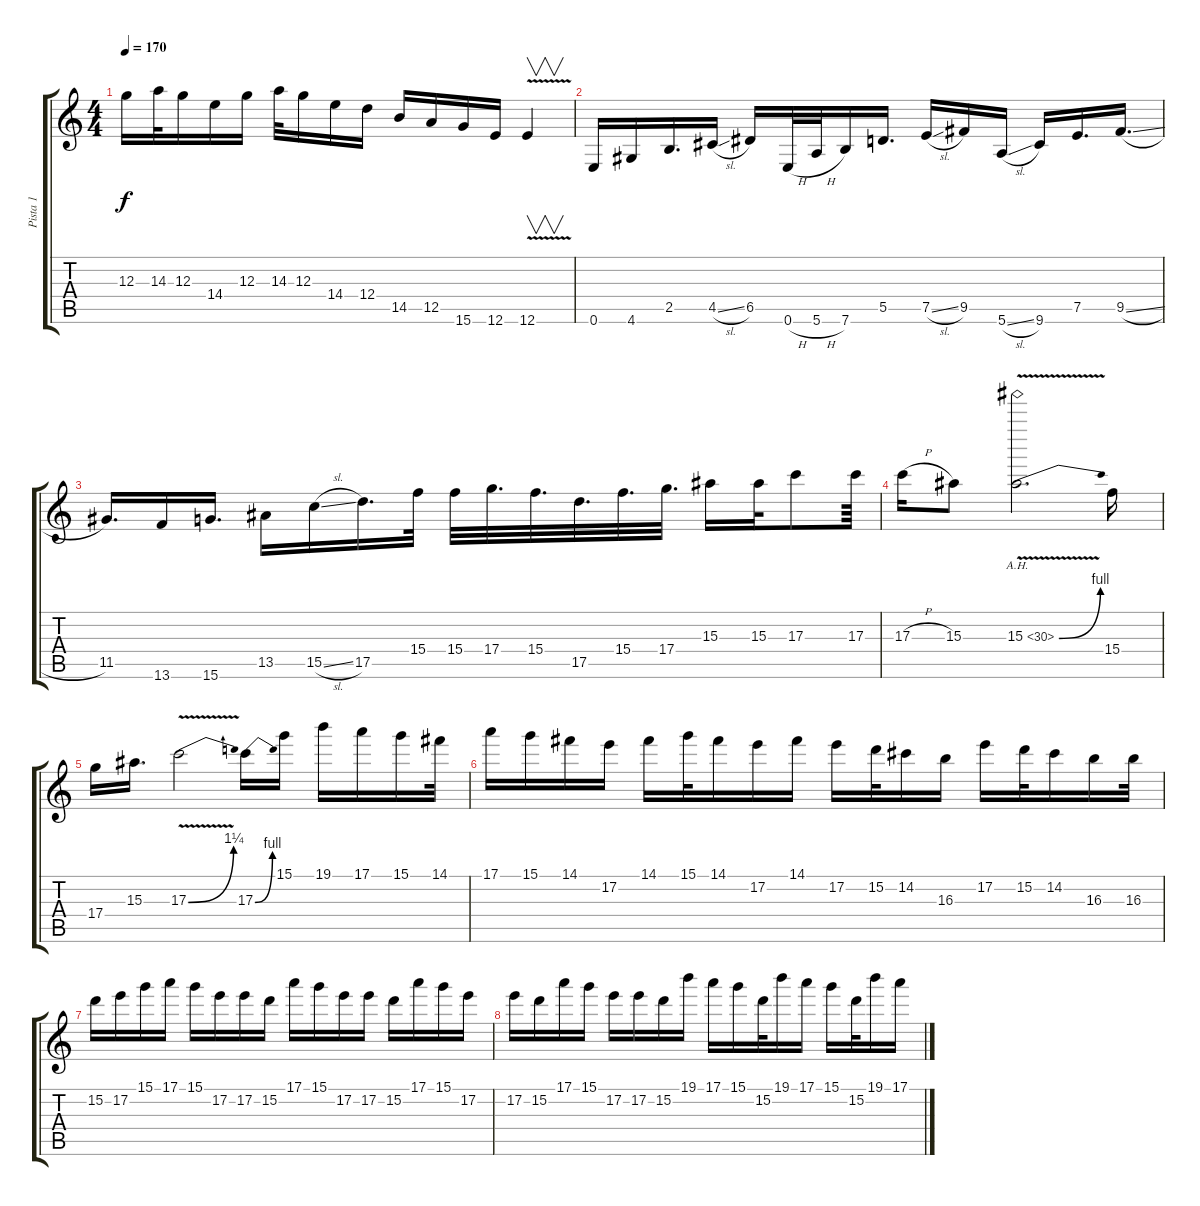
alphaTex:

\track ("Pista 1" "Pista 1") {instrument distortionguitar}
\staff {score tabs}
\tuning (E4 B3 G3 D3 A2 E2) {hide}
\ts (4 4)
\tempo 170
\clef g2
\ks c
12.3.16{dy f} 14.3.32 12.3.16 14.4.16 12.3.16 14.3.32 12.3.16 14.4.16 12.4.16 14.5.16 12.5.16 15.6.16 12.6.16 12.6{v}.4{v} |
0.6.16 4.6.16 2.5.16{d} 4.5{sl}.16 6.5.16 0.6{h}.32 5.6{h}.32 7.6.16 5.5.16{d} 7.5{sl}.16 9.5.16 5.6{sl}.16 9.6.16 7.5.16{d} 9.5{sl}.16{d} |
11.5.16{d} 13.6.16 15.6.16{d} 13.5.16 15.5{sl}.16 17.5.16{d} 15.4.32 15.4.32 17.4.32{d} 15.4.32{d} 17.5.32{d} 15.4.32{d} 17.4.32{d} 15.3.16 15.3.32 17.3.8 17.3.64 |
17.3{h}.16 15.3.8 15.3{be (bend 0 0 60 4) ah 15 v}.2{d} 15.4.16 |
17.4.16 15.3.16{d} 17.3{be (bend 0 0 60 5) v}.2 17.3{be (bend 0 0 60 4)}.16 15.1.16 19.1.16 17.1.16 15.1.16 14.1.32 |
17.1.16 15.1.16 14.1.16 17.2.16 14.1.16 15.1.32 14.1.16 17.2.16 14.1.16 17.2.16 15.2.32 14.2.16 16.3.16 17.2.16 15.2.32 14.2.16 16.3.16 16.3.32 |
15.2.16 17.2.16 15.1.16 17.1.16 15.1.16 17.2.16 17.2.16 15.2.16 17.1.16 15.1.16 17.2.16 17.2.16 15.2.16 17.1.16 15.1.16 17.2.16 |
17.2.16 15.2.16 17.1.16 15.1.16 17.2.16 17.2.16 15.2.16 19.1.16 17.1.16 15.1.16 15.2.32 19.1.16 17.1.16 15.1.16 15.2.32 19.1.16 17.1.16
